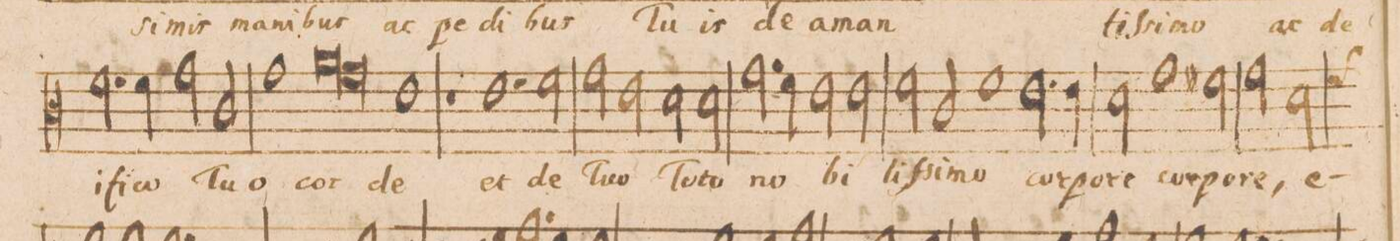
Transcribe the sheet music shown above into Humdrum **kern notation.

**kern	**text
*I"CANTVS.	*
*clefC3	*
*k[]	*
*met(C|)	*
*M2/1	*
2.f\	-i-
4f\	-fi-
2g\	-co
2c/	Tu-
=71-	=71-
1g	-o
*lig	*
1a	cor-
=72-	=72-
1g	.
*Xlig	*
1e	-de
=73-	=73-
1r	.
1.e	et
=74-	=74-
2f\	de
2g\	Tu-
2e\	-o
=75-	=75-
2d\	To-
2d\	-to
2.g\	no-
4f\	.
=76-	=76-
2e\	.
2e\	-bi-
2f\	-liſ-
2c/	-si-
=77-	=77-
1f	-mo
2.e\	cor-
4e\	-po-
=78-	=78-
2d\	-re
1g	cor-
2f#X\	-po-
=79-	=79-
1g	-re,
*custos:f	*
2d\	e-
*-	*-
